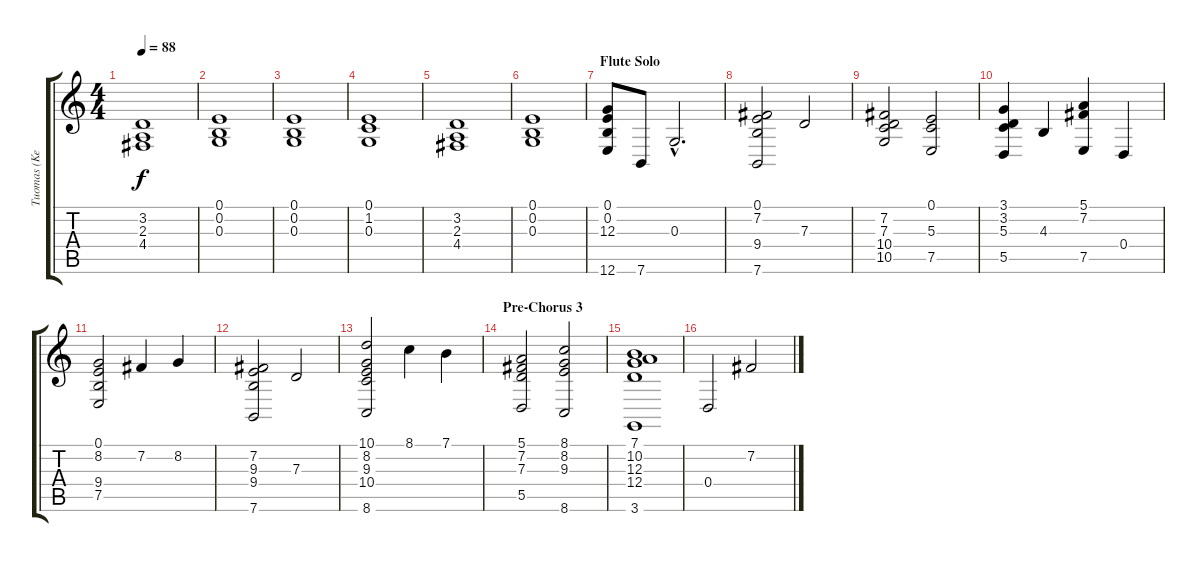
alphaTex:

\track ("Tuomas (Keyboards)" "Tuomas (Ke") {instrument stringensemble1}
\staff {score tabs}
\tuning (E4 B3 G3 D3 A2 E2) {hide}
\ts (4 4)
\tempo 88
\clef g2
\ks c
(3.2 2.3 4.4).1{dy f} |
(0.1 0.2 0.3).1 |
(0.1 0.2 0.3).1 |
(0.1 1.2 0.3).1 |
(3.2 2.3 4.4).1 |
(0.1 0.2 0.3).1 |
\section ("" "Flute Solo")
(0.1 0.2 12.3 12.6).8 7.6.8 0.3{hac}.2{d} |
(0.1 7.2 9.4 7.6).2 7.3.2 |
(7.2 7.3 10.4 10.5).2 (0.1 5.3 7.5).2 |
(3.1 3.2 5.3 5.5).4 4.3.4 (5.1 7.2 7.5).4 0.4.4 |
(0.1 8.2 9.4 7.5).2 7.2.4 8.2.4 |
(7.2 9.3 9.4 7.6).2 7.3.2 |
(10.1 8.2 9.3 10.4 8.6).2 8.1.4 7.1.4 |
\section ("" "Pre-Chorus 3")
(5.1 7.2 7.3 5.5).2 (8.1 8.2 9.3 8.6).2 |
(7.1 10.2 12.3 12.4 3.6).1 |
0.4.2 7.2.2
